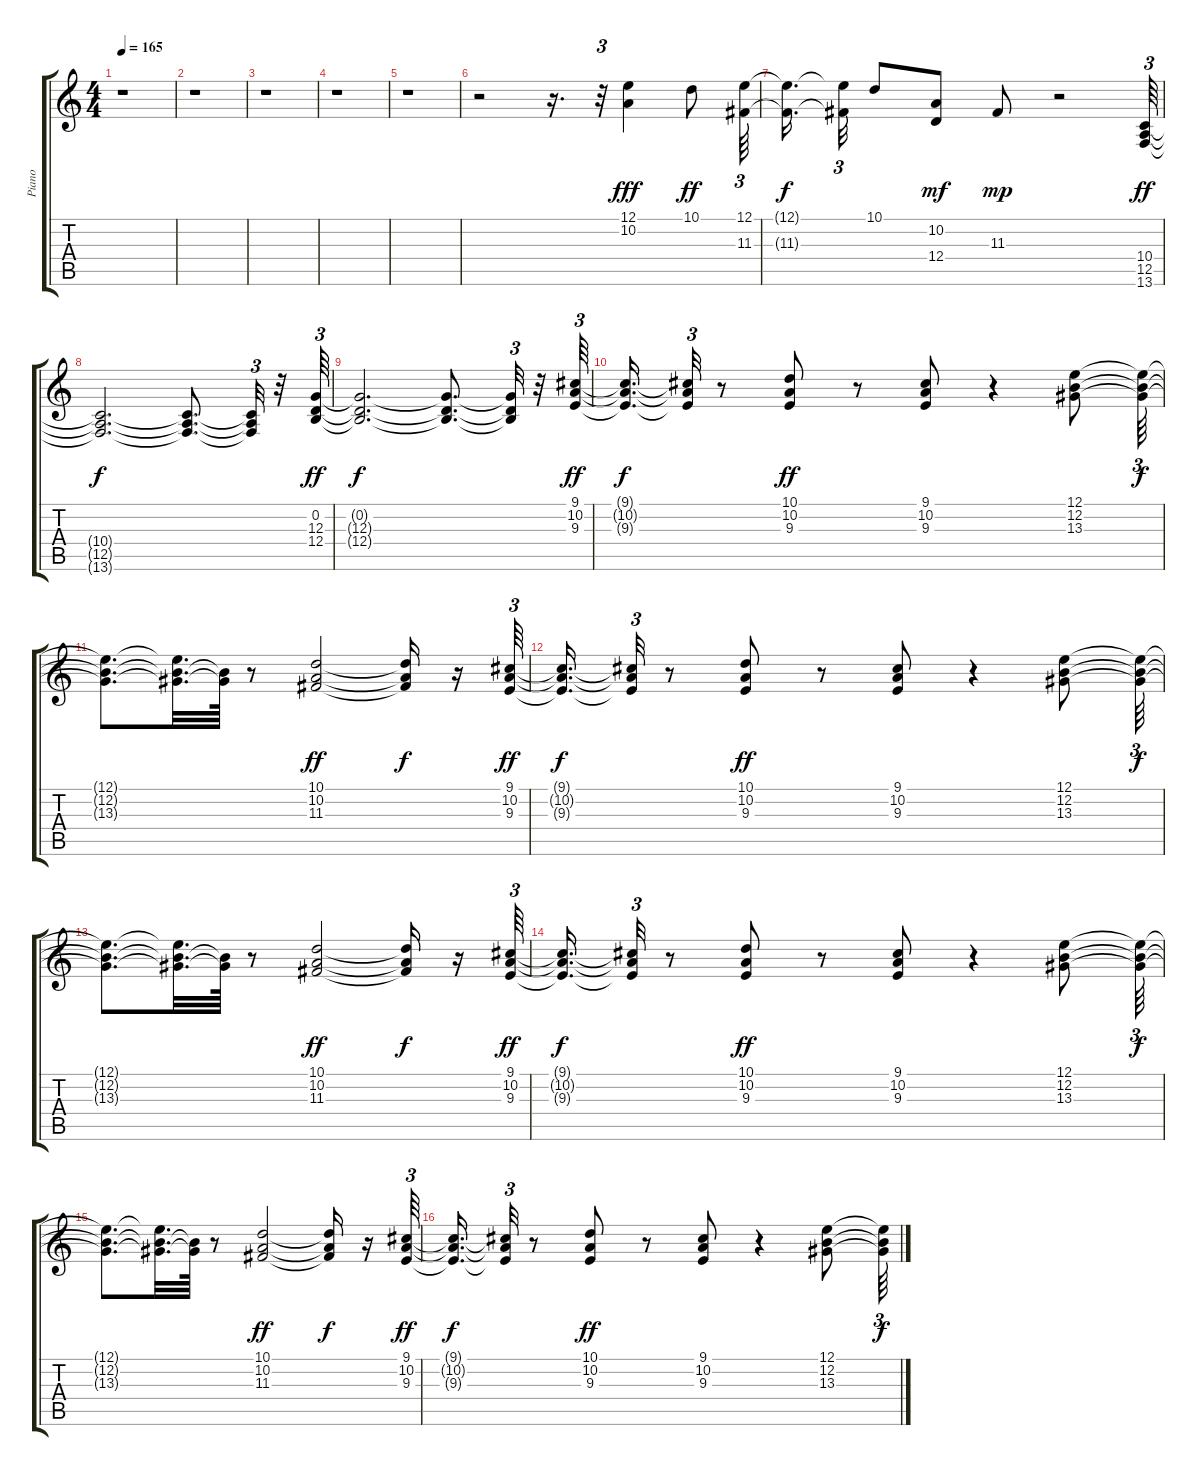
\track ("Piano" "Piano") {instrument brightacousticpiano}
\staff {score tabs}
\tuning (E4 B3 G3 D3 A2 E2) {hide}
\ts (4 4)
\tempo 165
\clef g2
\ks c
r.1{dy mp} |
r.1 |
r.1 |
r.1 |
r.1 |
r.2 r.16{d} r.32{tu (3 2)} (12.1 10.2).4{dy fff} 10.1.8{dy ff} (12.1 11.3).64{tu (3 2)} |
(12.1{t} 11.3{t}).16{d dy f beam splitsecondary} (12.1{t} 11.3{t}).32{tu (3 2)} 10.1.8 (10.2 12.4).8{dy mf} 11.3.8{dy mp} r.2 (10.4 12.5 13.6).64{tu (3 2) dy ff} |
(10.4{t} 12.5{t} 13.6{t}).2{d dy f} (10.4{t} 12.5{t} 13.6{t}).8{d} (10.4{t} 12.5{t} 13.6{t}).32{tu (3 2)} r.32 (0.2 12.3 12.4).64{tu (3 2) dy ff} |
(0.2{t} 12.3{t} 12.4{t}).2{d dy f} (0.2{t} 12.3{t} 12.4{t}).8{d} (0.2{t} 12.3{t} 12.4{t}).32{tu (3 2)} r.32 (9.1 10.2 9.3).64{tu (3 2) dy ff} |
(9.1{t} 10.2{t} 9.3{t}).16{d dy f} (9.1{t} 10.2{t} 9.3{t}).32{tu (3 2)} r.8 (10.1 10.2 9.3).8{dy ff} r.8 (9.1 10.2 9.3).8 r.4 (12.1 12.2 13.3).8 (12.1{t} 12.2{t} 13.3{t}).64{tu (3 2) dy f} |
(12.1{t} 12.2{t} 13.3{t}).8{d} (12.1{t} 12.2{t} 13.3{t}).32{d} (12.2{t} 13.3{t}).64 r.8 (10.1 10.2 11.3).2{dy ff} (10.1{t} 10.2{t} 11.3{t}).16{dy f} r.16 (9.1 10.2 9.3).64{tu (3 2) dy ff} |
(9.1{t} 10.2{t} 9.3{t}).16{d dy f} (9.1{t} 10.2{t} 9.3{t}).32{tu (3 2)} r.8 (10.1 10.2 9.3).8{dy ff} r.8 (9.1 10.2 9.3).8 r.4 (12.1 12.2 13.3).8 (12.1{t} 12.2{t} 13.3{t}).64{tu (3 2) dy f} |
(12.1{t} 12.2{t} 13.3{t}).8{d} (12.1{t} 12.2{t} 13.3{t}).32{d} (12.2{t} 13.3{t}).64 r.8 (10.1 10.2 11.3).2{dy ff} (10.1{t} 10.2{t} 11.3{t}).16{dy f} r.16 (9.1 10.2 9.3).64{tu (3 2) dy ff} |
(9.1{t} 10.2{t} 9.3{t}).16{d dy f} (9.1{t} 10.2{t} 9.3{t}).32{tu (3 2)} r.8 (10.1 10.2 9.3).8{dy ff} r.8 (9.1 10.2 9.3).8 r.4 (12.1 12.2 13.3).8 (12.1{t} 12.2{t} 13.3{t}).64{tu (3 2) dy f} |
(12.1{t} 12.2{t} 13.3{t}).8{d} (12.1{t} 12.2{t} 13.3{t}).32{d} (12.2{t} 13.3{t}).64 r.8 (10.1 10.2 11.3).2{dy ff} (10.1{t} 10.2{t} 11.3{t}).16{dy f} r.16 (9.1 10.2 9.3).64{tu (3 2) dy ff} |
(9.1{t} 10.2{t} 9.3{t}).16{d dy f} (9.1{t} 10.2{t} 9.3{t}).32{tu (3 2)} r.8 (10.1 10.2 9.3).8{dy ff} r.8 (9.1 10.2 9.3).8 r.4 (12.1 12.2 13.3).8 (12.1{t} 12.2{t} 13.3{t}).64{tu (3 2) dy f}
